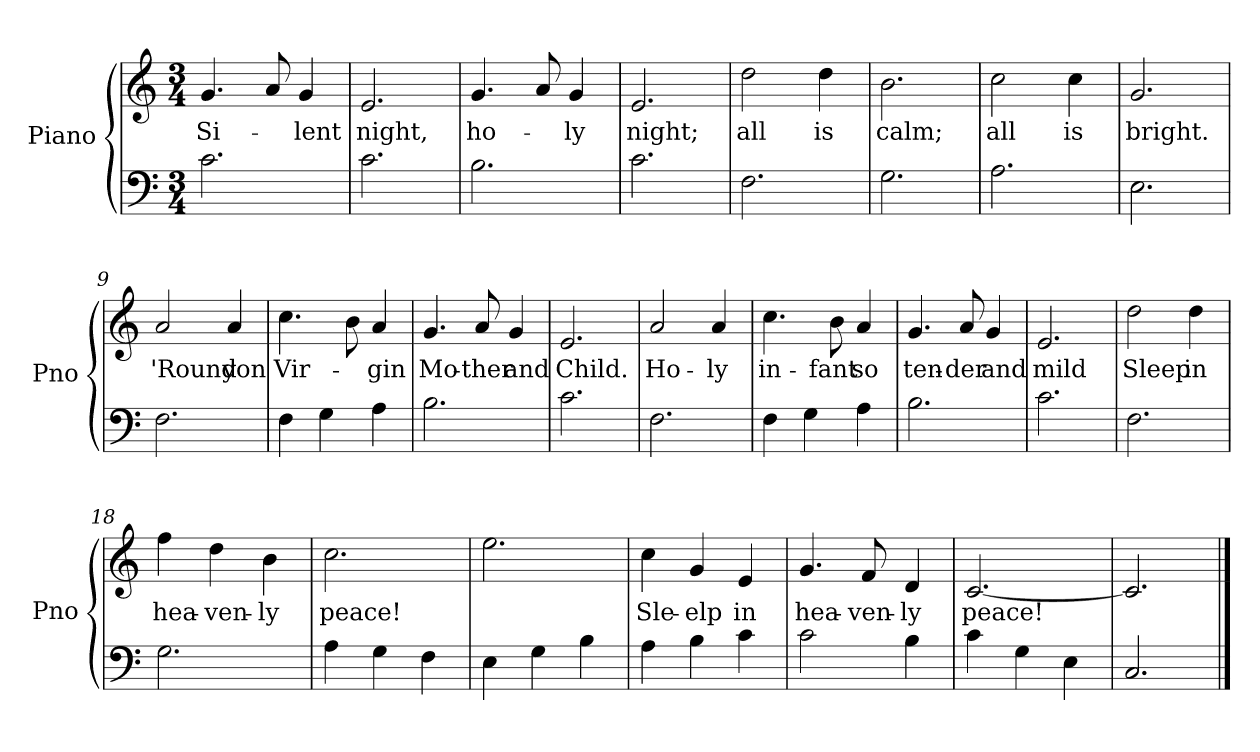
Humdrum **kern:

**kern	**kern	**text
*part1	*part1	*part1
*staff2	*staff1	*staff1
*I"Piano	*	*
*I'Pno	*	*
*clefF4	*clefG2	*
*k[]	*k[]	*
*M3/4	*M3/4	*
*MM110	*MM110	*
=1	=1	=1
!	!	!LO:LY:b
2.c>\	4.g</	Si-
.	8a/	.
!	!	!LO:LY:b
.	4g/	-lent
=2	=2	=2
!	!	!LO:LY:b
2.c\	2.e</	night,
=3	=3	=3
!	!	!LO:LY:b
2.B>\	4.g</	ho-
.	8a/	.
!	!	!LO:LY:b
.	4g/	-ly
=4	=4	=4
!	!	!LO:LY:b
2.c>\	2.e</	night;
=5	=5	=5
!	!	!LO:LY:b
2.F>\	2dd<\	all
!	!	!LO:LY:b
.	4dd\	is
=6	=6	=6
!	!	!LO:LY:b
2.G>\	2.b<\	calm;
=7	=7	=7
!	!	!LO:LY:b
2.A>\	2cc<\	all
!	!	!LO:LY:b
.	4cc\	is
=8	=8	=8
!	!	!LO:LY:b
2.E>\	2.g</	bright.
=9	=9	=9
!	!	!LO:LY:b
2.F>\	2a</	'Round
!	!	!LO:LY:b
.	4a/	yon
!!LO:LB:g=z
=10	=10	=10
!	!	!LO:LY:b
4F>\	4.cc<\	Vir-
4G\	.	.
.	8b\	.
!	!	!LO:LY:b
4A\	4a/	-gin
=11	=11	=11
!	!	!LO:LY:b
2.B>\	4.g</	Mo-
!	!	!LO:LY:b
.	8a</	-ther
!	!	!LO:LY:b
.	4g</	and
=12	=12	=12
!	!	!LO:LY:b
2.c>\	2.e</	Child.
=13	=13	=13
!	!	!LO:LY:b
2.F>\	2a</	Ho-
!	!	!LO:LY:b
.	4a/	-ly
=14	=14	=14
!	!	!LO:LY:b
4F\	4.cc<\	in-
4G\	.	.
!	!	!LO:LY:b
.	8b\	-fant
!	!	!LO:LY:b
4A\	4a/	so
=15	=15	=15
!	!	!LO:LY:b
2.B>\	4.g</	ten-
!	!	!LO:LY:b
.	8a</	-der
!	!	!LO:LY:b
.	4g</	and
=16	=16	=16
!	!	!LO:LY:b
2.c>\	2.e</	mild
=17	=17	=17
!	!	!LO:LY:b
2.F>\	2dd<\	Sleep
!	!	!LO:LY:b
.	4dd\	in
!!LO:LB:g=z
=18	=18	=18
!	!	!LO:LY:b
2.G>\	4ff<\	hea-
!	!	!LO:LY:b
.	4dd<\	-ven-
!	!	!LO:LY:b
.	4b<\	-ly
=19	=19	=19
!	!	!LO:LY:b
4A>\	2.cc<\	peace!
4G>\	.	.
4F>\	.	.
=20	=20	=20
4E>\	2.ee<\	.
4G>\	.	.
4B>\	.	.
=21	=21	=21
!	!	!LO:LY:b
4A>\	4cc<\	Sle-
!	!	!LO:LY:b
4B>\	4g</	-elp
!	!	!LO:LY:b
4c>\	4e</	in
=22	=22	=22
!	!	!LO:LY:b
2c\	4.g</	hea-
!	!	!LO:LY:b
.	8f</	-ven-
!	!	!LO:LY:b
4B>\	4d</	-ly
=23	=23	=23
!	!	!LO:LY:b
4c\	[2.c/	peace!
4G>\	.	.
4E>\	.	.
=24	=24	=24
2.C>/	2.c/]	.
==	==	==
*-	*-	*-
